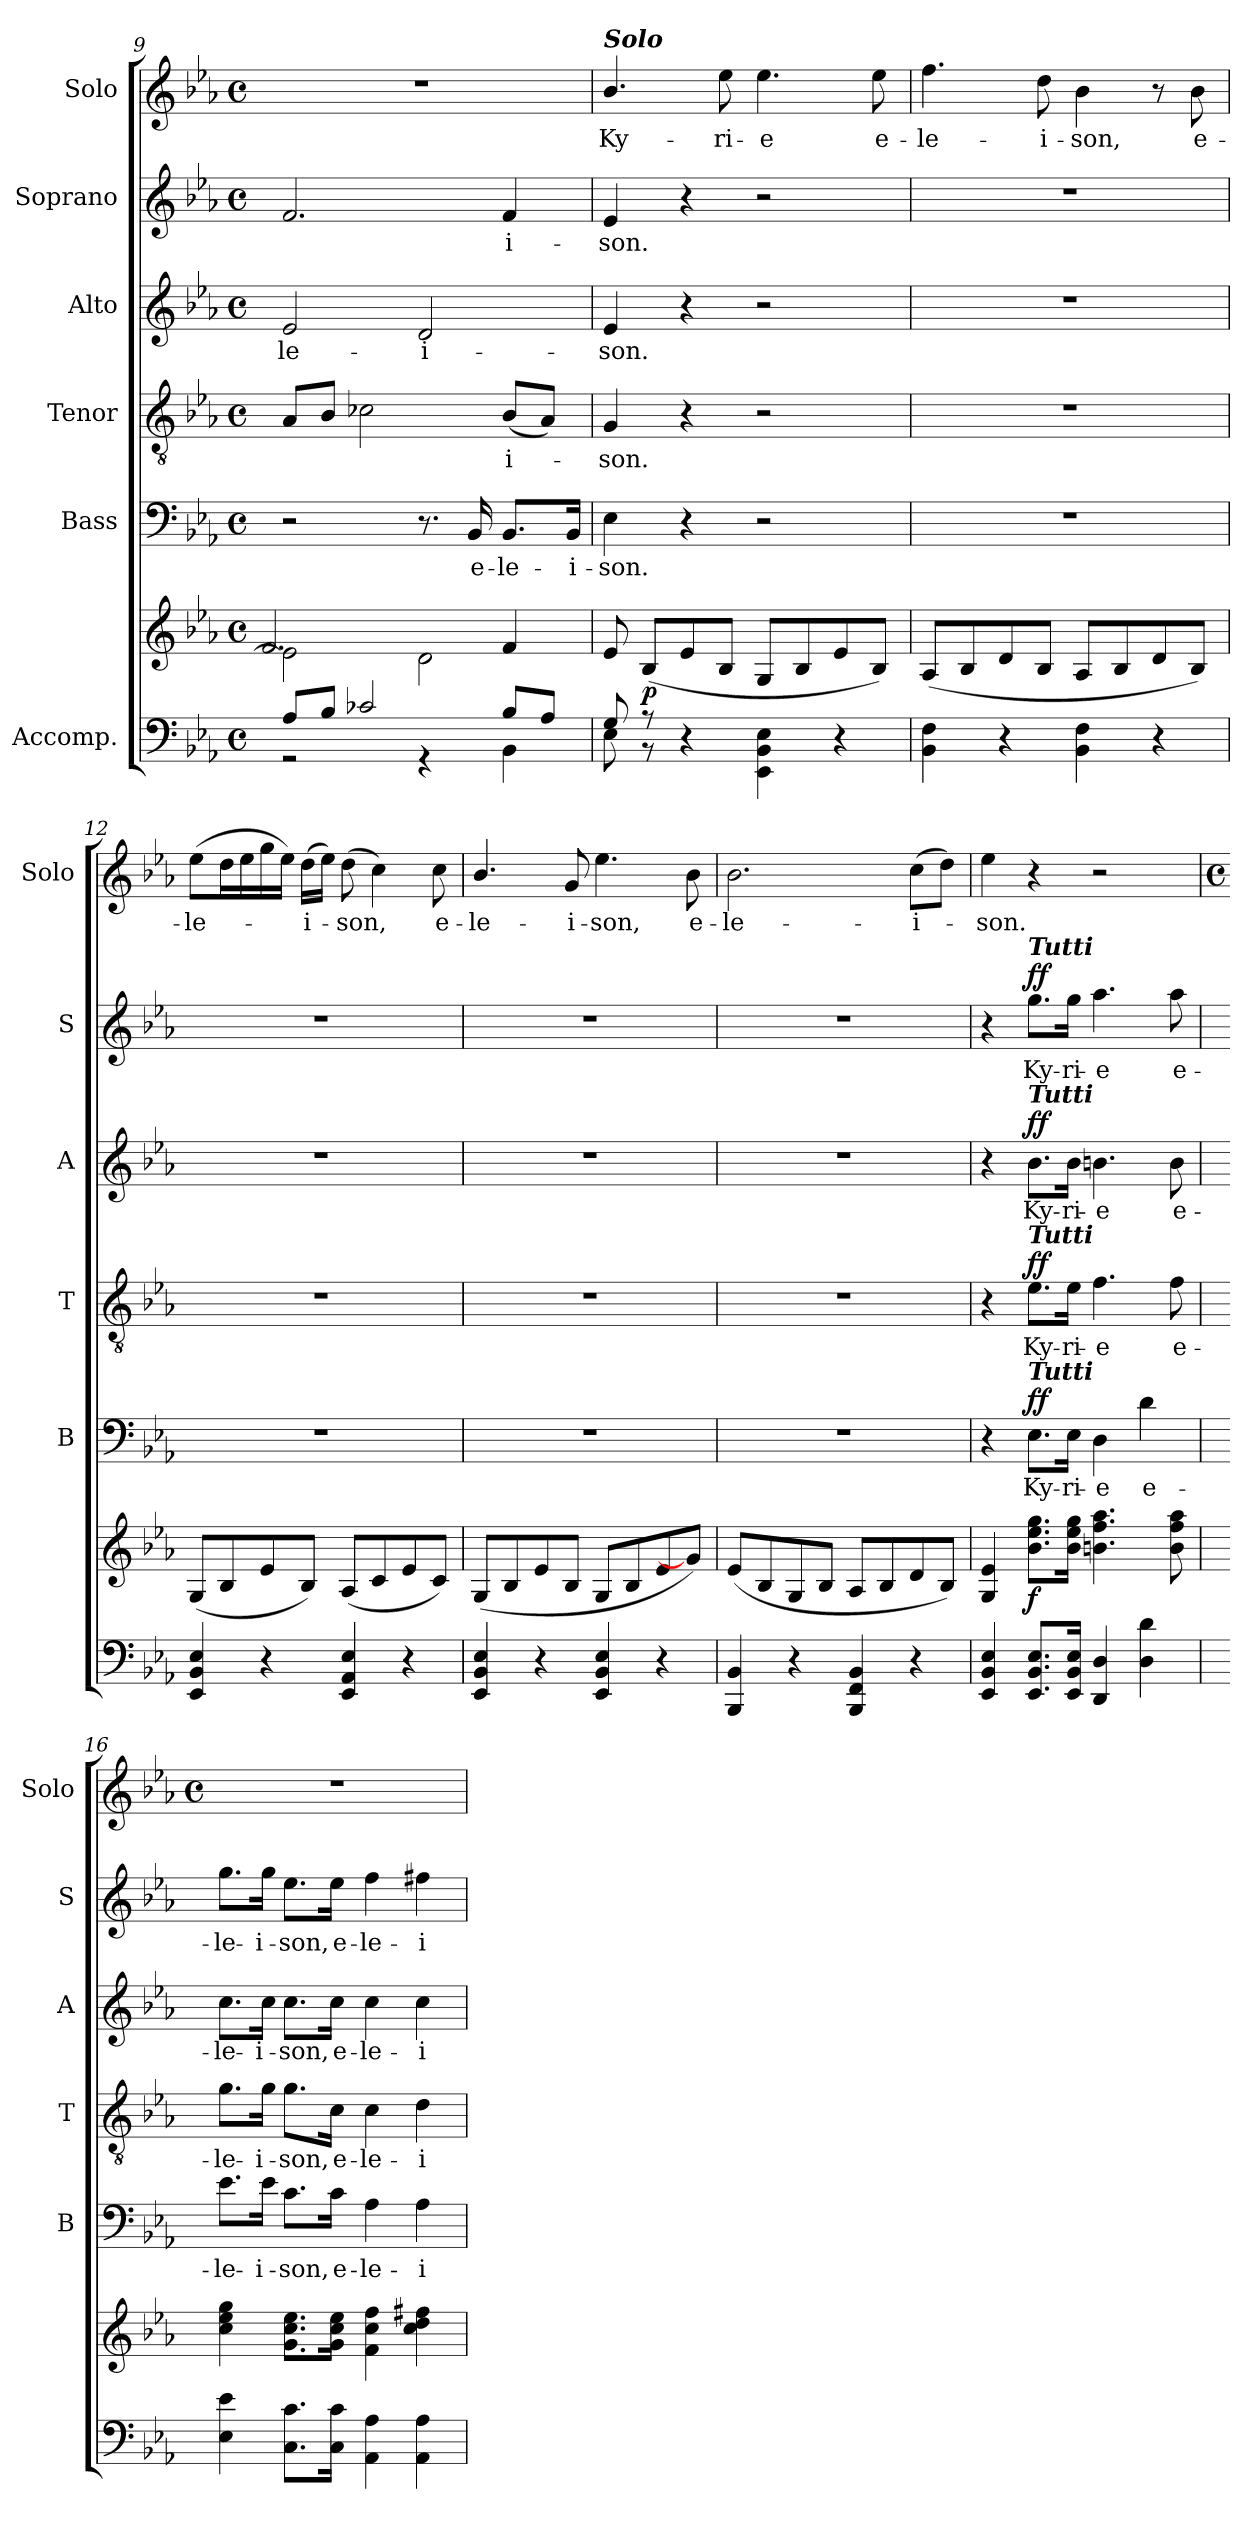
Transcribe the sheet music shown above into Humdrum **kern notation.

**kern	**kern	**dynam	**kern	**text	**dynam	**kern	**text	**dynam	**kern	**text	**dynam	**kern	**text	**dynam	**kern	**text
*part6	*part6	*part6	*part5	*part5	*part5	*part4	*part4	*part4	*part3	*part3	*part3	*part2	*part2	*part2	*part1	*part1
*staff7	*staff6	*staff6/7	*staff5	*staff5	*staff5	*staff4	*staff4	*staff4	*staff3	*staff3	*staff3	*staff2	*staff2	*staff2	*staff1	*staff1
*I"Accomp.	*	*	*I"Bass	*	*	*I"Tenor	*	*	*I"Alto	*	*	*I"Soprano	*	*	*I"Solo	*
*	*	*	*I'B	*	*	*I'T	*	*	*I'A	*	*	*I'S	*	*	*I'Solo	*
*clefF4	*clefG2	*	*clefF4	*	*	*clefGv2	*	*	*clefG2	*	*	*clefG2	*	*	*clefG2	*
*k[b-e-a-]	*k[b-e-a-]	*	*k[b-e-a-]	*	*	*k[b-e-a-]	*	*	*k[b-e-a-]	*	*	*k[b-e-a-]	*	*	*k[b-e-a-]	*
*E-:	*E-:	*	*E-:	*	*	*E-:	*	*	*E-:	*	*	*E-:	*	*	*E-:	*
*M4/4	*M4/4	*	*M4/4	*	*	*M4/4	*	*	*M4/4	*	*	*M4/4	*	*	*M4/4	*
*met(c)	*met(c)	*	*met(c)	*	*	*met(c)	*	*	*met(c)	*	*	*met(c)	*	*	*met(c)	*
=9	=9	=9	=9	=9	=9	=9	=9	=9	=9	=9	=9	=9	=9	=9	=9	=9
*^	*^	*	*	*	*	*	*	*	*	*	*	*	*	*	*	*
!	!	!	!	!	!	!	!	!	!	!	!	!LO:LY:b	!	!	!	!	!	!
8A-/L	2r	2e-\]	2.f/	.	2r	.	.	8A-/L	.	.	2e-/	le-	.	2.f/	.	.	1r	.
8B-/J	.	.	.	.	.	.	.	8B-/J	.	.	.	.	.	.	.	.	.	.
2c-X/	.	.	.	.	.	.	.	2c-X\	.	.	.	.	.	.	.	.	.	.
!	!	!	!	!	!	!	!	!	!	!	!	!LO:LY:b	!	!	!	!	!	!
.	4r	2d\	.	.	8.r	.	.	.	.	.	2d/	-i-	.	.	.	.	.	.
!	!	!	!	!	!	!LO:LY:b	!	!	!	!	!	!	!	!	!	!	!	!
.	.	.	.	.	16BB-/	e-	.	.	.	.	.	.	.	.	.	.	.	.
!	!	!	!	!	!	!LO:LY:b	!	!	!LO:LY:b	!	!	!	!	!	!LO:LY:b	!	!	!
8B-/L	4BB-\	.	4f/	.	8.BB-/L	-le-	.	(<8B-/L	i-	.	.	.	.	4f/	i-	.	.	.
8A-/J	.	.	.	.	.	.	.	8A-/J)	.	.	.	.	.	.	.	.	.	.
!	!	!	!	!	!	!LO:LY:b	!	!	!	!	!	!	!	!	!	!	!	!
.	.	.	.	.	16BB-/Jk	-i-	.	.	.	.	.	.	.	.	.	.	.	.
*	*	*v	*v	*	*	*	*	*	*	*	*	*	*	*	*	*	*	*
=10	=10	=10	=10	=10	=10	=10	=10	=10	=10	=10	=10	=10	=10	=10	=10	=10	=10
!	!	!	!	!	!	!	!	!	!	!	!	!	!	!	!	!LO:TX:a:Bi:t=Solo	!
!	!	!	!	!	!LO:LY:b	!	!	!LO:LY:b	!	!	!LO:LY:b	!	!	!LO:LY:b	!	!	!LO:LY:b
8G/	8E-\	8e-/	.	4E-\	-son.	.	4G/	son.	.	4e-/	-son.	.	4e-/	-son.	.	4.b-/	Ky-
!	!	!	!LO:DY:b	!	!	!	!	!	!	!	!	!	!	!	!	!	!
8r	8r	(<8B-/L	p	.	.	.	.	.	.	.	.	.	.	.	.	.	.
2.ryy	4r	8e-/	.	4r	.	.	4r	.	.	4r	.	.	4r	.	.	.	.
!	!	!	!	!	!	!	!	!	!	!	!	!	!	!	!	!	!LO:LY:b
.	.	8B-/J	.	.	.	.	.	.	.	.	.	.	.	.	.	8ee-\	-ri-
!	!	!	!	!	!	!	!	!	!	!	!	!	!	!	!	!	!LO:LY:b
.	4EE-\ 4BB-\ 4E-\	8G/L	.	2r	.	.	2r	.	.	2r	.	.	2r	.	.	4.ee-\	-e
.	.	8B-/	.	.	.	.	.	.	.	.	.	.	.	.	.	.	.
.	4r	8e-/	.	.	.	.	.	.	.	.	.	.	.	.	.	.	.
!	!	!	!	!	!	!	!	!	!	!	!	!	!	!	!	!	!LO:LY:b
.	.	8B-/J)	.	.	.	.	.	.	.	.	.	.	.	.	.	8ee-\	e-
*v	*v	*	*	*	*	*	*	*	*	*	*	*	*	*	*	*	*
!!LO:PB:g=z
=11	=11	=11	=11	=11	=11	=11	=11	=11	=11	=11	=11	=11	=11	=11	=11	=11
!	!	!	!	!	!	!	!	!	!	!	!	!	!	!	!	!LO:LY:b
4BB-\ 4F\	(<8A-/L	.	1r	.	.	1r	.	.	1r	.	.	1r	.	.	4.ff\	-le-
.	8B-/	.	.	.	.	.	.	.	.	.	.	.	.	.	.	.
4r	8d/	.	.	.	.	.	.	.	.	.	.	.	.	.	.	.
!	!	!	!	!	!	!	!	!	!	!	!	!	!	!	!	!LO:LY:b
.	8B-/J	.	.	.	.	.	.	.	.	.	.	.	.	.	8dd\	-i-
!	!	!	!	!	!	!	!	!	!	!	!	!	!	!	!	!LO:LY:b
4BB-\ 4F\	8A-/L	.	.	.	.	.	.	.	.	.	.	.	.	.	4b-\	-son,
.	8B-/	.	.	.	.	.	.	.	.	.	.	.	.	.	.	.
4r	8d/	.	.	.	.	.	.	.	.	.	.	.	.	.	8r	.
!	!	!	!	!	!	!	!	!	!	!	!	!	!	!	!	!LO:LY:b
.	8B-/J)	.	.	.	.	.	.	.	.	.	.	.	.	.	8b-\	e-
=12	=12	=12	=12	=12	=12	=12	=12	=12	=12	=12	=12	=12	=12	=12	=12	=12
!	!	!	!	!	!	!	!	!	!	!	!	!	!	!	!	!LO:LY:b
4EE-/ 4BB-/ 4E-/	(<8G/L	.	1r	.	.	1r	.	.	1r	.	.	1r	.	.	(>8ee-\L	-le-
.	8B-/	.	.	.	.	.	.	.	.	.	.	.	.	.	16dd\L	.
.	.	.	.	.	.	.	.	.	.	.	.	.	.	.	16ee-\	.
4r	8e-/	.	.	.	.	.	.	.	.	.	.	.	.	.	16gg\	.
.	.	.	.	.	.	.	.	.	.	.	.	.	.	.	16ee-\JJ)	.
!	!	!	!	!	!	!	!	!	!	!	!	!	!	!	!	!LO:LY:b
.	8B-/J)	.	.	.	.	.	.	.	.	.	.	.	.	.	(>16dd\LL	i-
.	.	.	.	.	.	.	.	.	.	.	.	.	.	.	16ee-\JJ)	.
!	!	!	!	!	!	!	!	!	!	!	!	!	!	!	!	!LO:LY:b
4EE-/ 4AA-/ 4E-/	(<8A-/L	.	.	.	.	.	.	.	.	.	.	.	.	.	(>8dd\	son,
.	8c/	.	.	.	.	.	.	.	.	.	.	.	.	.	4cc\)	.
4r	8e-/	.	.	.	.	.	.	.	.	.	.	.	.	.	.	.
!	!	!	!	!	!	!	!	!	!	!	!	!	!	!	!	!LO:LY:b
.	8c/J)	.	.	.	.	.	.	.	.	.	.	.	.	.	8cc\	e-
=13	=13	=13	=13	=13	=13	=13	=13	=13	=13	=13	=13	=13	=13	=13	=13	=13
!	!	!	!	!	!	!	!	!	!	!	!	!	!	!	!	!LO:LY:b
4EE-/ 4BB-/ 4E-/	(<8G/L	.	1r	.	.	1r	.	.	1r	.	.	1r	.	.	4.b-/	-le-
.	8B-/	.	.	.	.	.	.	.	.	.	.	.	.	.	.	.
4r	8e-/	.	.	.	.	.	.	.	.	.	.	.	.	.	.	.
!	!	!	!	!	!	!	!	!	!	!	!	!	!	!	!	!LO:LY:b
.	8B-/J	.	.	.	.	.	.	.	.	.	.	.	.	.	8g/	-i-
!	!	!	!	!	!	!	!	!	!	!	!	!	!	!	!	!LO:LY:b
4EE-/ 4BB-/ 4E-/	8G/L	.	.	.	.	.	.	.	.	.	.	.	.	.	4.ee-\	-son,
.	8B-/	.	.	.	.	.	.	.	.	.	.	.	.	.	.	.
4r	8e-/	.	.	.	.	.	.	.	.	.	.	.	.	.	.	.
!	!	!	!	!	!	!	!	!	!	!	!	!	!	!	!	!LO:LY:b
.	8g/J])	.	.	.	.	.	.	.	.	.	.	.	.	.	8b-\	e-
=14	=14	=14	=14	=14	=14	=14	=14	=14	=14	=14	=14	=14	=14	=14	=14	=14
!	!	!	!	!	!	!	!	!	!	!	!	!	!	!	!	!LO:LY:b
4BBB-/ 4BB-/	(<8e-/L	.	1r	.	.	1r	.	.	1r	.	.	1r	.	.	2.b-\	-le-
.	8B-/	.	.	.	.	.	.	.	.	.	.	.	.	.	.	.
4r	8G/	.	.	.	.	.	.	.	.	.	.	.	.	.	.	.
.	8B-/J	.	.	.	.	.	.	.	.	.	.	.	.	.	.	.
4BBB-/ 4FF/ 4BB-/	8A-/L	.	.	.	.	.	.	.	.	.	.	.	.	.	.	.
.	8B-/	.	.	.	.	.	.	.	.	.	.	.	.	.	.	.
!	!	!	!	!	!	!	!	!	!	!	!	!	!	!	!	!LO:LY:b
4r	8d/	.	.	.	.	.	.	.	.	.	.	.	.	.	(>8cc\L	-i-
.	8B-/J)	.	.	.	.	.	.	.	.	.	.	.	.	.	8dd\J)	.
!!LO:PB:g=z
=15	=15	=15	=15	=15	=15	=15	=15	=15	=15	=15	=15	=15	=15	=15	=15	=15
!	!	!	!	!	!	!	!	!	!	!	!	!	!	!	!	!LO:LY:b
4EE-/ 4BB-/ 4E-/	4G/ 4e-/	.	4r	.	.	4r	.	.	4r	.	.	4r	.	.	4ee-\	son.
!	!	!	!	!	!	!	!	!	!	!	!	!LO:TX:a:Bi:t=Tutti	!	!	!	!
!	!	!	!	!	!	!	!	!	!LO:TX:a:Bi:t=Tutti	!	!	!	!	!	!	!
!	!	!	!	!	!	!LO:TX:a:Bi:t=Tutti	!	!	!	!	!	!	!	!	!	!
!	!	!	!LO:TX:a:Bi:t=Tutti	!	!	!	!	!	!	!	!	!	!	!	!	!
!	!	!LO:DY:b	!	!LO:LY:b	!LO:DY:b	!	!LO:LY:b	!LO:DY:b	!	!LO:LY:b	!LO:DY:b	!	!LO:LY:b	!LO:DY:b	!	!
8.EE-/ 8.BB-/ 8.E-/L	8.b-\ 8.ee-\ 8.gg\L	f	8.E-\L	Ky-	ff	8.e-\L	Ky-	ff	8.b-\L	Ky-	ff	8.gg\L	Ky-	ff	4r	.
!	!	!	!	!LO:LY:b	!	!	!LO:LY:b	!	!	!LO:LY:b	!	!	!LO:LY:b	!	!	!
16EE-/ 16BB-/ 16E-/Jk	16b-\ 16ee-\ 16gg\Jk	.	16E-\Jk	-ri-	.	16e-\Jk	-ri-	.	16b-\Jk	-ri-	.	16gg\Jk	-ri-	.	.	.
!	!	!	!	!LO:LY:b	!	!	!LO:LY:b	!	!	!LO:LY:b	!	!	!LO:LY:b	!	!	!
4DD/ 4D/	4.bn\ 4.ff\ 4.aa-\	.	4D\	-e	.	4.f\	-e	.	4.bn\	-e	.	4.aa-\	-e	.	2r	.
!	!	!	!	!LO:LY:b	!	!	!	!	!	!	!	!	!	!	!	!
4D\ 4d\	.	.	4d\	e-	.	.	.	.	.	.	.	.	.	.	.	.
!	!	!	!	!	!	!	!LO:LY:b	!	!	!LO:LY:b	!	!	!LO:LY:b	!	!	!
.	8b\ 8ff\ 8aa-\	.	.	.	.	8f\	e-	.	8b\	e-	.	8aa-\	e-	.	.	.
!!LO:PB:g=z
=16	=16	=16	=16	=16	=16	=16	=16	=16	=16	=16	=16	=16	=16	=16	=16	=16
*	*	*	*	*	*	*	*	*	*	*	*	*	*	*	*M4/4	*
*	*	*	*	*	*	*	*	*	*	*	*	*	*	*	*met(c)	*
*	*^	*	*	*	*	*	*	*	*	*	*	*	*	*	*	*
!	!	!	!	!	!LO:LY:b	!	!	!LO:LY:b	!	!	!LO:LY:b	!	!	!LO:LY:b	!	!	!
4E-\ 4e-\	4cc\ 4ee-\ 4gg\	1ryy	.	8.e-\L	-le-	.	8.g\L	-le-	.	8.cc\L	-le-	.	8.gg\L	-le-	.	1r	.
!	!	!	!	!	!LO:LY:b	!	!	!LO:LY:b	!	!	!LO:LY:b	!	!	!LO:LY:b	!	!	!
.	.	.	.	16e-\Jk	-i-	.	16g\Jk	-i-	.	16cc\Jk	-i-	.	16gg\Jk	-i-	.	.	.
!	!	!	!	!	!LO:LY:b	!	!	!LO:LY:b	!	!	!LO:LY:b	!	!	!LO:LY:b	!	!	!
8.C\ 8.c\L	8.g\ 8.cc\ 8.ee-\L	.	.	8.c\L	-son,	.	8.g\L	-son,	.	8.cc\L	-son,	.	8.ee-\L	-son,	.	.	.
!	!	!	!	!	!LO:LY:b	!	!	!LO:LY:b	!	!	!LO:LY:b	!	!	!LO:LY:b	!	!	!
16C\ 16c\Jk	16g\ 16cc\ 16ee-\Jk	.	.	16c\Jk	e-	.	16c\Jk	e-	.	16cc\Jk	e-	.	16ee-\Jk	e-	.	.	.
!	!	!	!	!	!LO:LY:b	!	!	!LO:LY:b	!	!	!LO:LY:b	!	!	!LO:LY:b	!	!	!
4AA-\ 4A-\	4f\ 4cc\ 4ff\	.	.	4A-\	-le-	.	4c\	-le-	.	4cc\	-le-	.	4ff\	-le-	.	.	.
!	!	!	!	!	!LO:LY:b	!	!	!LO:LY:b	!	!	!LO:LY:b	!	!	!LO:LY:b	!	!	!
4AA-\ 4A-\	4cc\ 4dd\ 4ff#X\	.	.	4A-\	-i-	.	4d\	-i-	.	4cc\	-i-	.	4ff#X\	-i-	.	.	.
*	*v	*v	*	*	*	*	*	*	*	*	*	*	*	*	*	*	*
=	=	=	=	=	=	=	=	=	=	=	=	=	=	=	=	=
*-	*-	*-	*-	*-	*-	*-	*-	*-	*-	*-	*-	*-	*-	*-	*-	*-
